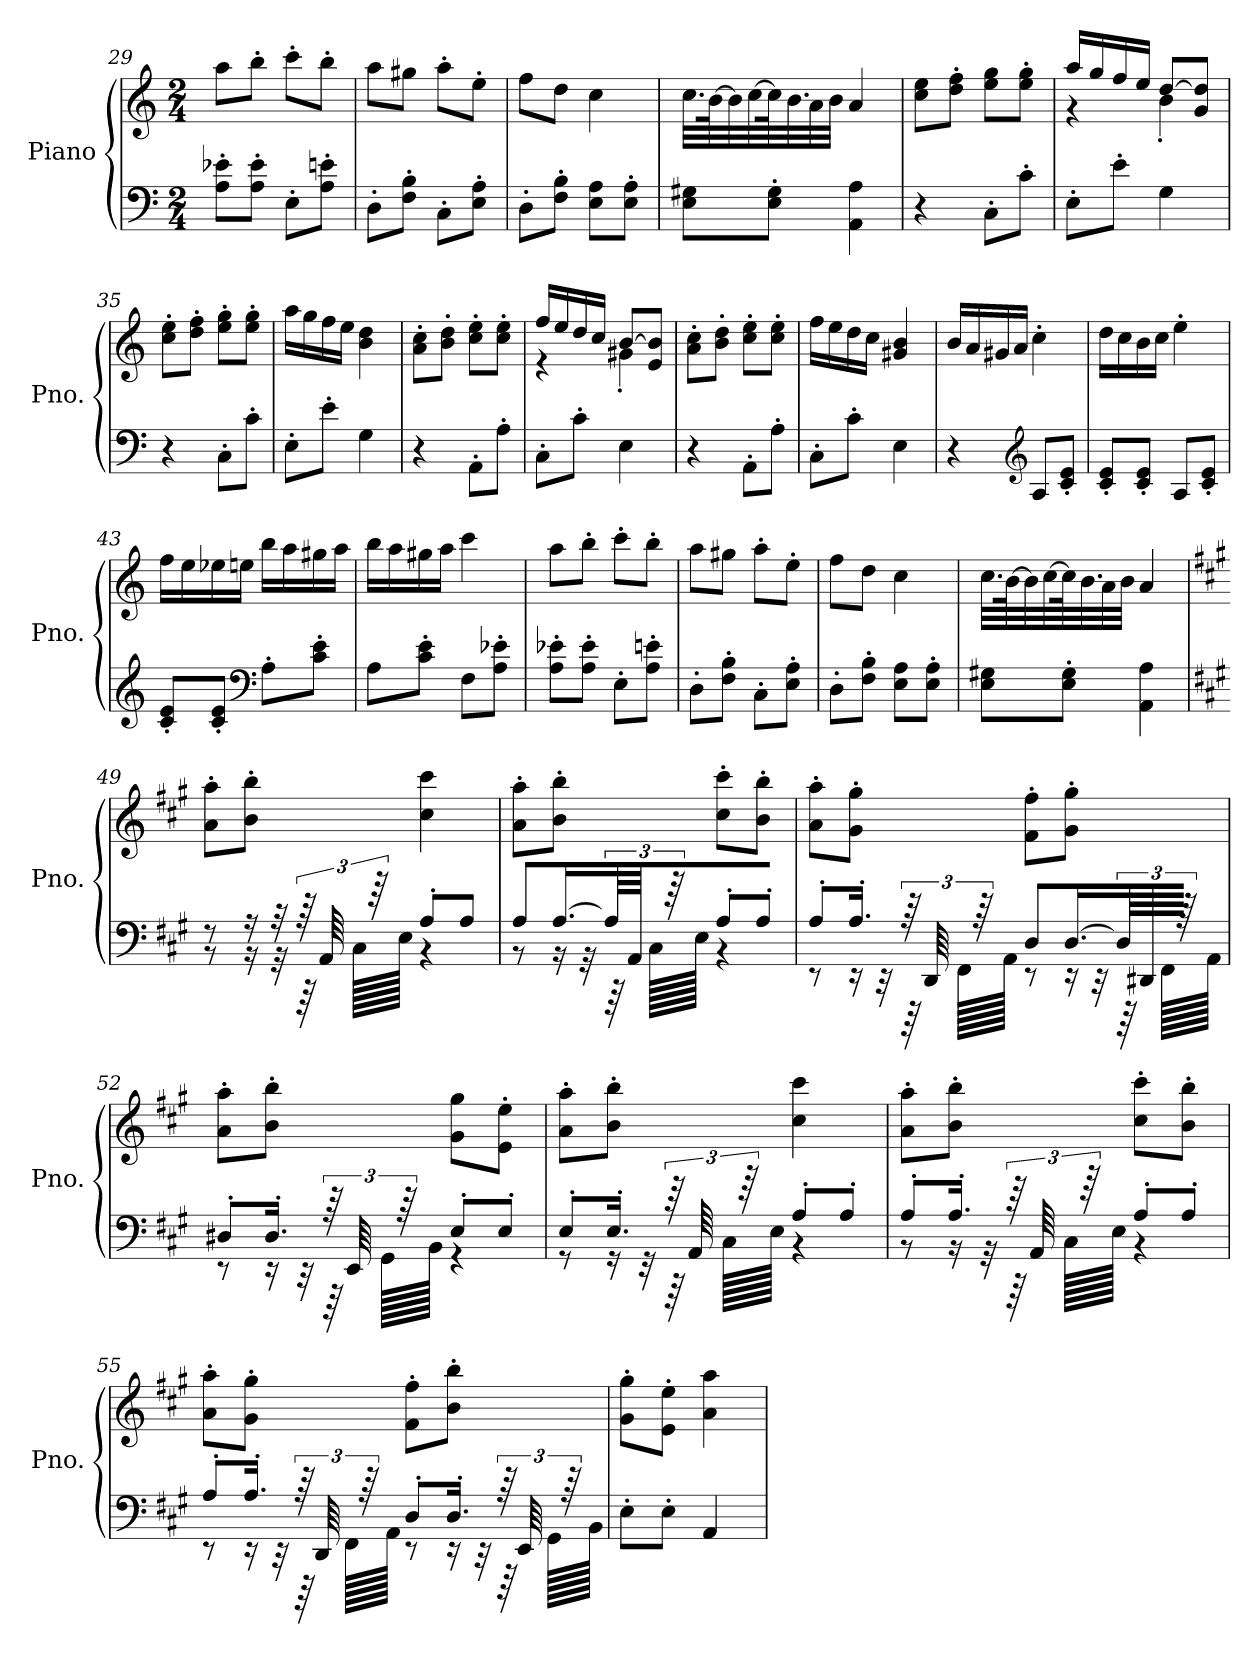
**kern	**kern
*part2	*part1
*staff2	*staff1
*I"Piano	*I"Piano
*I'Pno.	*I'Pno.
*clefF4	*clefG2
*k[]	*k[]
*M2/4	*M2/4
=29	=29
8A\' 8e-X\'L	8aa\L
8A\' 8e-\'J	8bb'\J
8E'\L	8ccc'\L
8A\' 8en\'J	8bb'\J
=30	=30
8D'\L	8aa\L
8F\' 8B\'J	8gg#X\J
8C'\L	8aa'\L
8E\' 8A\'J	8ee'\J
!!LO:LB:g=z
=31	=31
8D'\L	8ff\L
8F\' 8B\'J	8dd\J
8E\ 8A\L	4cc\
8E\' 8A\'J	.
=32	=32
8E\ 8G#X\L	32.cc\LLL
.	[64b\K
.	32b\]
.	[32cc\
8E\' 8G#\'J	64cc\K]
.	32.b\
.	32a\
.	32b\JJJ
4AA\ 4A\	4a/
=33	=33
4r	8cc\ 8ee\L
.	8dd\' 8ff\'J
8C'\L	8ee\ 8gg\L
8c'\J	8ee\' 8gg\'J
=34	=34
*	*^
8E'\L	16aa/LL	4r
.	16gg/	.
8e'\J	16ff/	.
.	16ee/JJ	.
4G\	[8dd/L	4b'\
.	8g/ 8dd/]J	.
*	*v	*v
=35	=35
4r	8cc\' 8ee\'L
.	8dd\' 8ff\'J
8C'\L	8ee\' 8gg\'L
8c'\J	8ee\' 8gg\'J
=36	=36
8E'\L	16aa\LL
.	16gg\
8e'\J	16ff\
.	16ee\JJ
4G\	4b\ 4dd\
=37	=37
4r	8a\' 8cc\'L
.	8b\' 8dd\'J
8AA'\L	8cc\' 8ee\'L
8A'\J	8cc\' 8ee\'J
!!LO:LB:g=z
=38	=38
*	*^
8C'\L	16ff/LL	4r
.	16ee/	.
8c'\J	16dd/	.
.	16cc/JJ	.
4E\	[8b/L	4g#X'\
.	8e/ 8b/]J	.
*	*v	*v
=39	=39
4r	8a\' 8cc\'L
.	8b\' 8dd\'J
8AA'\L	8cc\' 8ee\'L
8A'\J	8cc\' 8ee\'J
=40	=40
8C'\L	16ff\LL
.	16ee\
8c'\J	16dd\
.	16cc\JJ
4E\	4g#X/ 4b/
=41	=41
4r	16b/LL
.	16a/
.	16g#X/
.	16a/JJ
*clefG2	*
8A/L	4cc'\
8c/' 8e/'J	.
=42	=42
8c/' 8e/'L	16dd\LL
.	16cc\
8c/' 8e/'J	16b\
.	16cc\JJ
8A/L	4ee'\
8c/' 8e/'J	.
!!LO:LB:g=z
=43	=43
8c/' 8e/'L	16ff\LL
.	16ee\
8c/' 8e/'J	16ee-X\
.	16een\JJ
*clefF4	*
8A'\L	16bb\LL
.	16aa\
8c\' 8e\'J	16gg#X\
.	16aa\JJ
=44	=44
8A\L	16bb\LL
.	16aa\
8c\' 8e\'J	16gg#X\
.	16aa\JJ
8F\L	4ccc\
8A\' 8e-X\'J	.
=45	=45
8A\' 8e-X\'L	8aa\L
8A\' 8e-\'J	8bb'\J
8E'\L	8ccc'\L
8A\' 8en\'J	8bb'\J
=46	=46
8D'\L	8aa\L
8F\' 8B\'J	8gg#X\J
8C'\L	8aa'\L
8E\' 8A\'J	8ee'\J
=47	=47
8D'\L	8ff\L
8F\' 8B\'J	8dd\J
8E\ 8A\L	4cc\
8E\' 8A\'J	.
!!LO:LB:g=z
=48	=48
8E\ 8G#X\L	32.cc\LLL
.	[64b\K
.	32b\]
.	[32cc\
8E\' 8G#\'J	64cc\K]
.	32.b\
.	32a\
.	32b\JJJ
4AA\ 4A\	4a/
=49	=49
*k[f#c#g#]	*k[f#c#g#]
*^	*
8r	8r	8a\' 8aa\'L
16r	16r	8b\' 8bb\'J
32r	32r	.
96r	64r	.
96AA/	.	.
.	128C#\LLLLL	.
96r	.	.
.	128E\JJJJJ	.
8A'/L	4r	4cc#\ 4ccc#\
8A/J	.	.
=50	=50	=50
8A/L	8r	8a\' 8aa\'L
[16.A/L	16r	8b\' 8bb\'J
.	32r	.
96A/LL]	64r	.
96AA/JJJJ	.	.
.	128C#\LLLLL	.
96r	.	.
.	128E\JJJJJ	.
8A'/L	4r	8cc#\' 8ccc#\'L
8A'/J	.	8b\' 8bb\'J
!!LO:LB:g=z
=51	=51	=51
8A'/L	8r	8a\' 8aa\'L
16.A'/Jk	16r	8g#\' 8gg#\'J
.	32r	.
96r	64r	.
96DD/	.	.
.	128FF#\LLLLL	.
96r	.	.
.	128AA\JJJJJ	.
8D/L	8r	8f#\' 8ff#\'L
[16.D/L	16r	8g#\' 8gg#\'J
.	32r	.
96D/LL]	64r	.
96DD#X/JJJJ	.	.
.	128FF#\LLLLL	.
96r	.	.
.	128AA\JJJJJ	.
=52	=52	=52
8D#X'/L	8r	8a\' 8aa\'L
16.D#'/Jk	16r	8b\' 8bb\'J
.	32r	.
96r	64r	.
96EE/	.	.
.	128GG#\LLLLL	.
96r	.	.
.	128BB\JJJJJ	.
8E'/L	4r	8g#\ 8gg#\L
8E'/J	.	8e\' 8ee\'J
!!LO:PB:g=z
=53	=53	=53
8E'/L	8r	8a\' 8aa\'L
16.E'/Jk	16r	8b\' 8bb\'J
.	32r	.
96r	64r	.
96AA/	.	.
.	128C#\LLLLL	.
96r	.	.
.	128E\JJJJJ	.
8A'/L	4r	4cc#\ 4ccc#\
8A'/J	.	.
=54	=54	=54
8A'/L	8r	8a\' 8aa\'L
16.A'/Jk	16r	8b\' 8bb\'J
.	32r	.
96r	64r	.
96AA/	.	.
.	128C#\LLLLL	.
96r	.	.
.	128E\JJJJJ	.
8A'/L	4r	8cc#\' 8ccc#\'L
8A'/J	.	8b\' 8bb\'J
=55	=55	=55
8A'/L	8r	8a\' 8aa\'L
16.A'/Jk	16r	8g#\' 8gg#\'J
.	32r	.
96r	64r	.
96DD/	.	.
.	128FF#\LLLLL	.
96r	.	.
.	128AA\JJJJJ	.
8D'/L	8r	8f#\' 8ff#\'L
16.D'/Jk	16r	8b\' 8bb\'J
.	32r	.
96r	64r	.
96EE/	.	.
.	128GG#\LLLLL	.
96r	.	.
.	128BB\JJJJJ	.
*v	*v	*
!!LO:LB:g=z
=56	=56
8E'\L	8g#\' 8gg#\'L
8E'\J	8e\' 8ee\'J
4AA/	4a\ 4aa\
=	=
*-	*-
